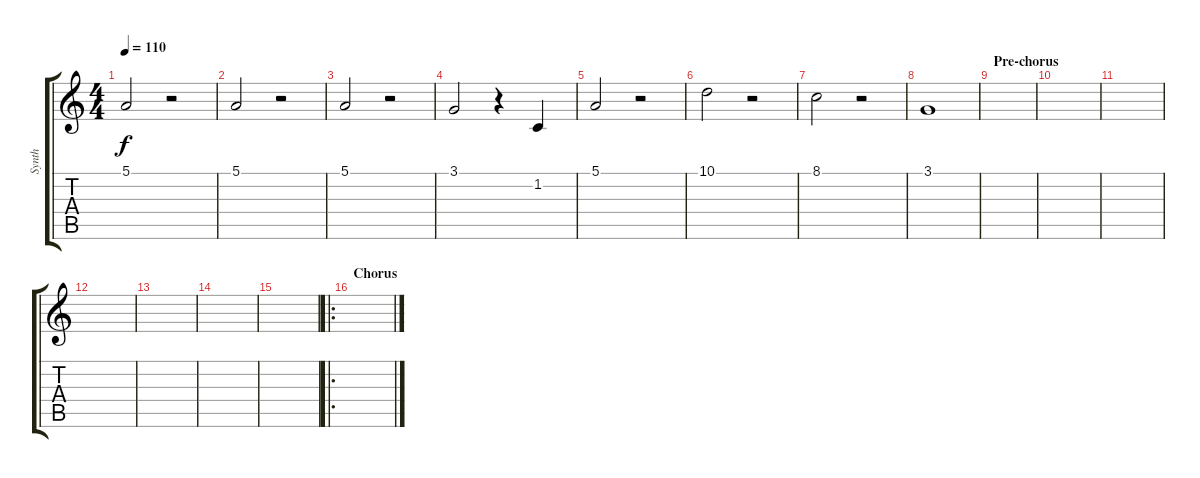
\track ("Synth" "Synth") {instrument pad7halo}
\staff {score tabs}
\tuning (E4 B3 G3 D3 A2 E2) {hide}
\ts (4 4)
\tempo 110
\clef g2
\ks c
5.1.2{dy f} r.2 |
5.1.2 r.2 |
5.1.2 r.2 |
3.1.2 r.4 1.2.4 |
5.1.2 r.2 |
10.1.2 r.2 |
8.1.2 r.2 |
3.1.1 |
\section ("" "Pre-chorus")
|
|
|
|
|
|
|
\ro
\section ("" "Chorus")
